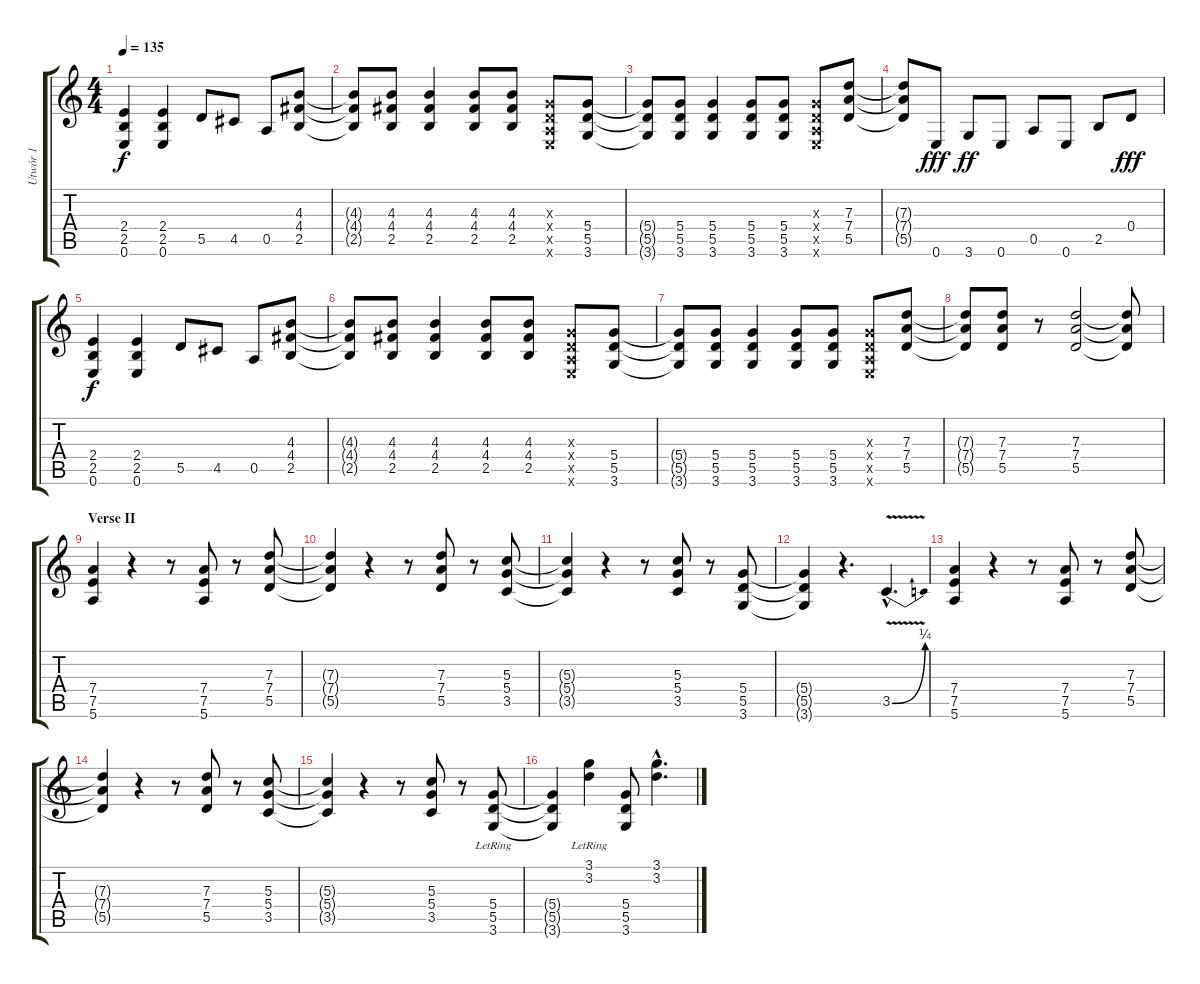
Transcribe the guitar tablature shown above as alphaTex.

\track ("Utwór 1" "Utwór 1") {instrument distortionguitar}
\staff {score tabs}
\tuning (E4 B3 G3 D3 A2 E2) {hide}
\ts (4 4)
\tempo 135
\clef g2
\ks c
(2.4 2.5 0.6).4{dy f} (2.4 2.5 0.6).4 5.5.8 4.5.8 0.5.8 (4.3 4.4 2.5).8 |
(4.3{t} 4.4{t} 2.5{t}).8 (4.3 4.4 2.5).8 (4.3 4.4 2.5).4 (4.3 4.4 2.5).8 (4.3 4.4 2.5).8 (0.3{x} 0.4{x} 0.5{x} 0.6{x}).8 (5.4 5.5 3.6).8 |
(5.4{t} 5.5{t} 3.6{t}).8 (5.4 5.5 3.6).8 (5.4 5.5 3.6).4 (5.4 5.5 3.6).8 (5.4 5.5 3.6).8 (0.3{x} 0.4{x} 0.5{x} 0.6{x}).8 (7.3 7.4 5.5).8 |
(7.3{t} 7.4{t} 5.5{t}).8 0.6.8{dy fff} 3.6.8{dy ff} 0.6.8 0.5.8 0.6.8 2.5.8 0.4.8{dy fff} |
(2.4 2.5 0.6).4{dy f} (2.4 2.5 0.6).4 5.5.8 4.5.8 0.5.8 (4.3 4.4 2.5).8 |
(4.3{t} 4.4{t} 2.5{t}).8 (4.3 4.4 2.5).8 (4.3 4.4 2.5).4 (4.3 4.4 2.5).8 (4.3 4.4 2.5).8 (0.3{x} 0.4{x} 0.5{x} 0.6{x}).8 (5.4 5.5 3.6).8 |
(5.4{t} 5.5{t} 3.6{t}).8 (5.4 5.5 3.6).8 (5.4 5.5 3.6).4 (5.4 5.5 3.6).8 (5.4 5.5 3.6).8 (0.3{x} 0.4{x} 0.5{x} 0.6{x}).8 (7.3 7.4 5.5).8 |
(7.3{t} 7.4{t} 5.5{t}).8 (7.3 7.4 5.5).8 r.8 (7.3 7.4 5.5).2 (7.3{t} 7.4{t} 5.5{t}).8 |
\section ("" "Verse II")
(7.4 7.5 5.6).4{instrument distortionguitar} r.4 r.8 (7.4 7.5 5.6).8 r.8 (7.3 7.4 5.5).8 |
(7.3{t} 7.4{t} 5.5{t}).4 r.4 r.8 (7.3 7.4 5.5).8 r.8 (5.3 5.4 3.5).8 |
(5.3{t} 5.4{t} 3.5{t}).4 r.4 r.8 (5.3 5.4 3.5).8 r.8 (5.4 5.5 3.6).8 |
(5.4{t} 5.5{t} 3.6{t}).4 r.4{d} 3.5{be (bend 0 0 60 1) v hac}.4{d} |
(7.4 7.5 5.6).4{instrument distortionguitar} r.4 r.8 (7.4 7.5 5.6).8 r.8 (7.3 7.4 5.5).8 |
(7.3{t} 7.4{t} 5.5{t}).4 r.4 r.8 (7.3 7.4 5.5).8 r.8 (5.3 5.4 3.5).8 |
(5.3{t} 5.4{t} 3.5{t}).4 r.4 r.8 (5.3 5.4 3.5).8 r.8 (5.4{lr} 5.5{lr} 3.6{lr}).8 |
(5.4{t} 5.5{t} 3.6{t}).4 (3.1{lr} 3.2{lr}).4 (5.4 5.5 3.6).8 (3.1{hac} 3.2{hac}).4{d}
